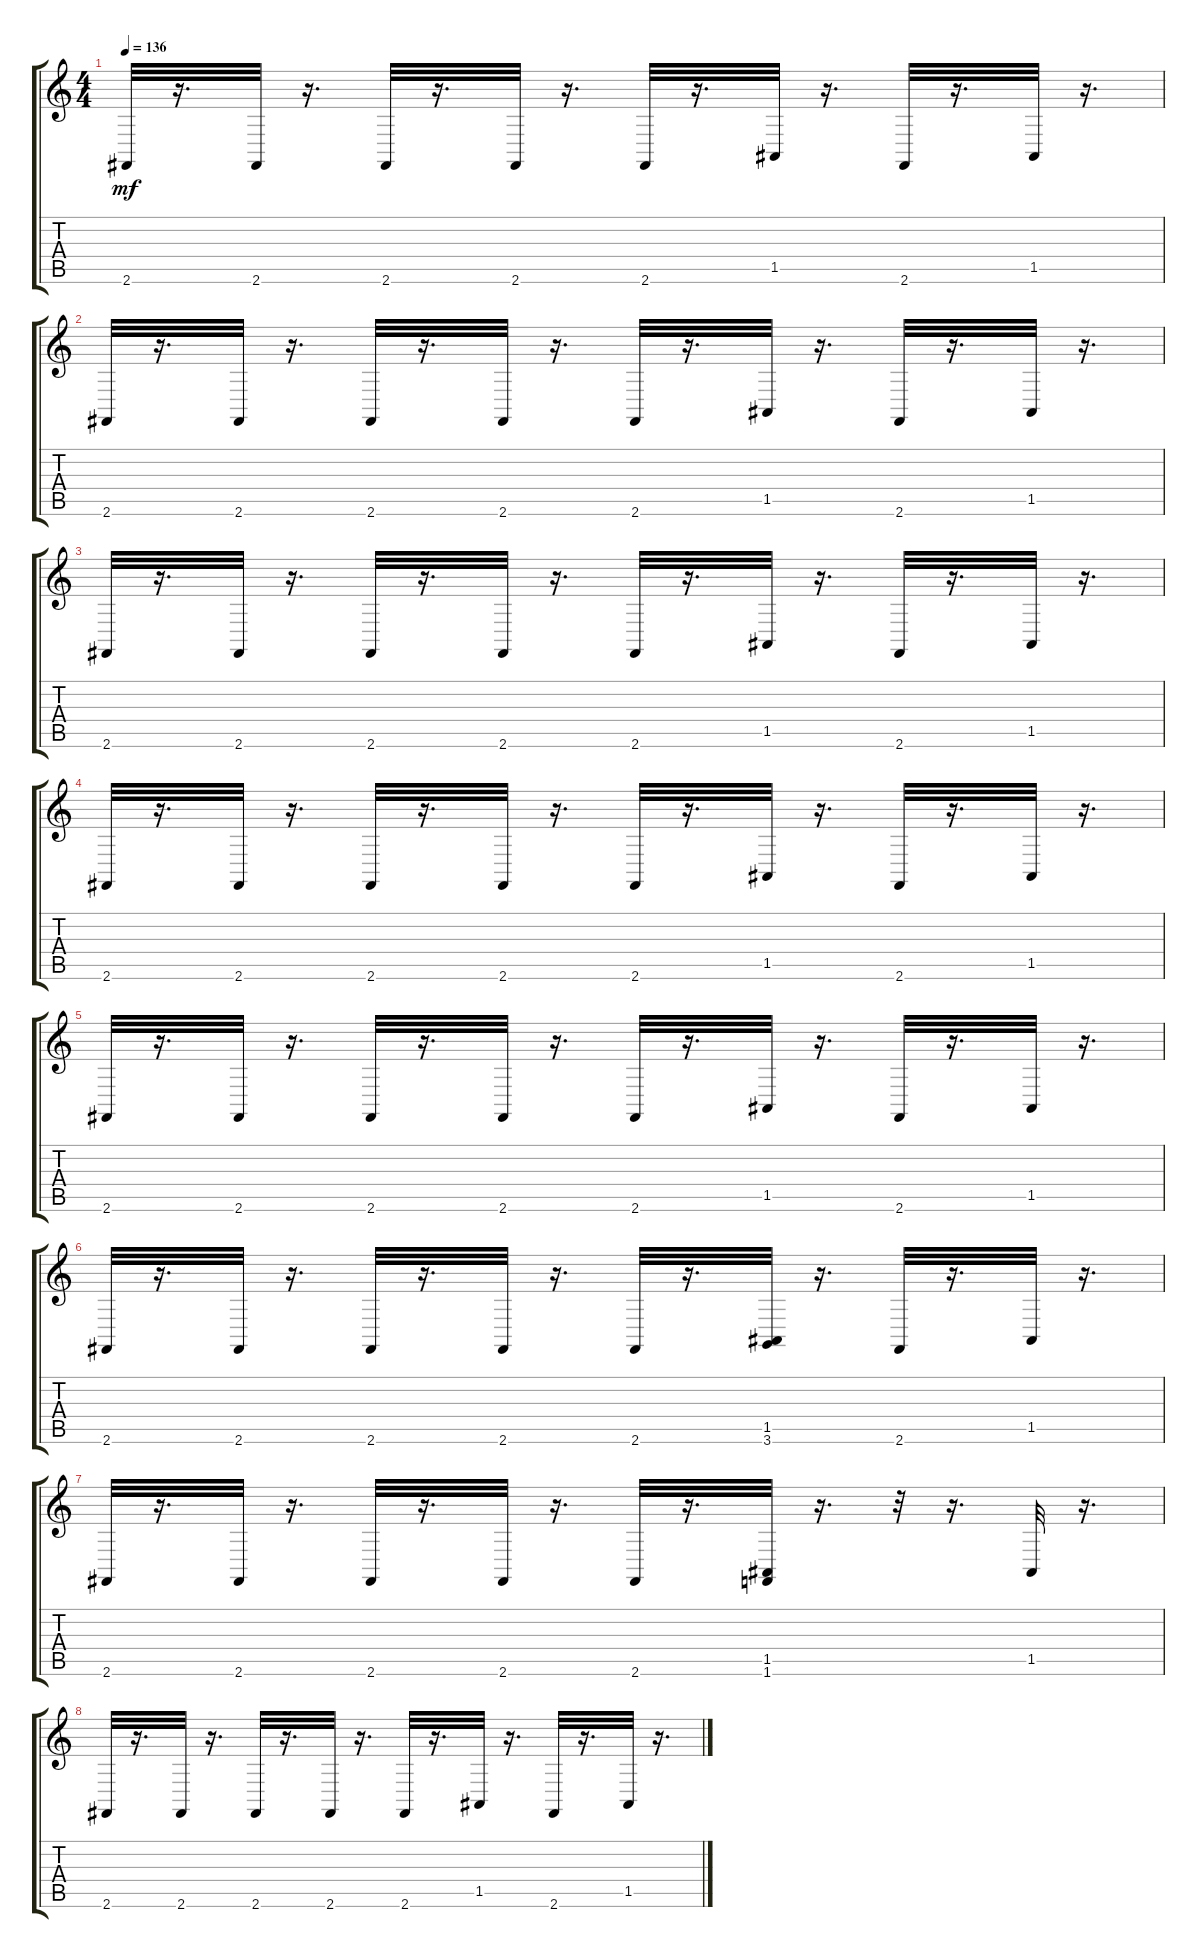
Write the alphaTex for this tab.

\track "" {instrument drawbarorgan}
\staff {score tabs}
\tuning (E4 B3 G3 D3 A2 E2) {hide}
\ts (4 4)
\tempo 136
\clef g2
\ks c
2.6.32{dy mf} r.16{d} 2.6.32 r.16{d} 2.6.32 r.16{d} 2.6.32 r.16{d} 2.6.32 r.16{d} 1.5.32 r.16{d} 2.6.32 r.16{d} 1.5.32 r.16{d} |
2.6.32 r.16{d} 2.6.32 r.16{d} 2.6.32 r.16{d} 2.6.32 r.16{d} 2.6.32 r.16{d} 1.5.32 r.16{d} 2.6.32 r.16{d} 1.5.32 r.16{d} |
2.6.32 r.16{d} 2.6.32 r.16{d} 2.6.32 r.16{d} 2.6.32 r.16{d} 2.6.32 r.16{d} 1.5.32 r.16{d} 2.6.32 r.16{d} 1.5.32 r.16{d} |
2.6.32 r.16{d} 2.6.32 r.16{d} 2.6.32 r.16{d} 2.6.32 r.16{d} 2.6.32 r.16{d} 1.5.32 r.16{d} 2.6.32 r.16{d} 1.5.32 r.16{d} |
2.6.32 r.16{d} 2.6.32 r.16{d} 2.6.32 r.16{d} 2.6.32 r.16{d} 2.6.32 r.16{d} 1.5.32 r.16{d} 2.6.32 r.16{d} 1.5.32 r.16{d} |
2.6.32 r.16{d} 2.6.32 r.16{d} 2.6.32 r.16{d} 2.6.32 r.16{d} 2.6.32 r.16{d} (1.5 3.6).32 r.16{d} 2.6.32 r.16{d} 1.5.32 r.16{d} |
2.6.32 r.16{d} 2.6.32 r.16{d} 2.6.32 r.16{d} 2.6.32 r.16{d} 2.6.32 r.16{d} (1.5 1.6).32 r.16{d} r.32 r.16{d} 1.5.32 r.16{d} |
2.6.32 r.16{d} 2.6.32 r.16{d} 2.6.32 r.16{d} 2.6.32 r.16{d} 2.6.32 r.16{d} 1.5.32 r.16{d} 2.6.32 r.16{d} 1.5.32 r.16{d}
